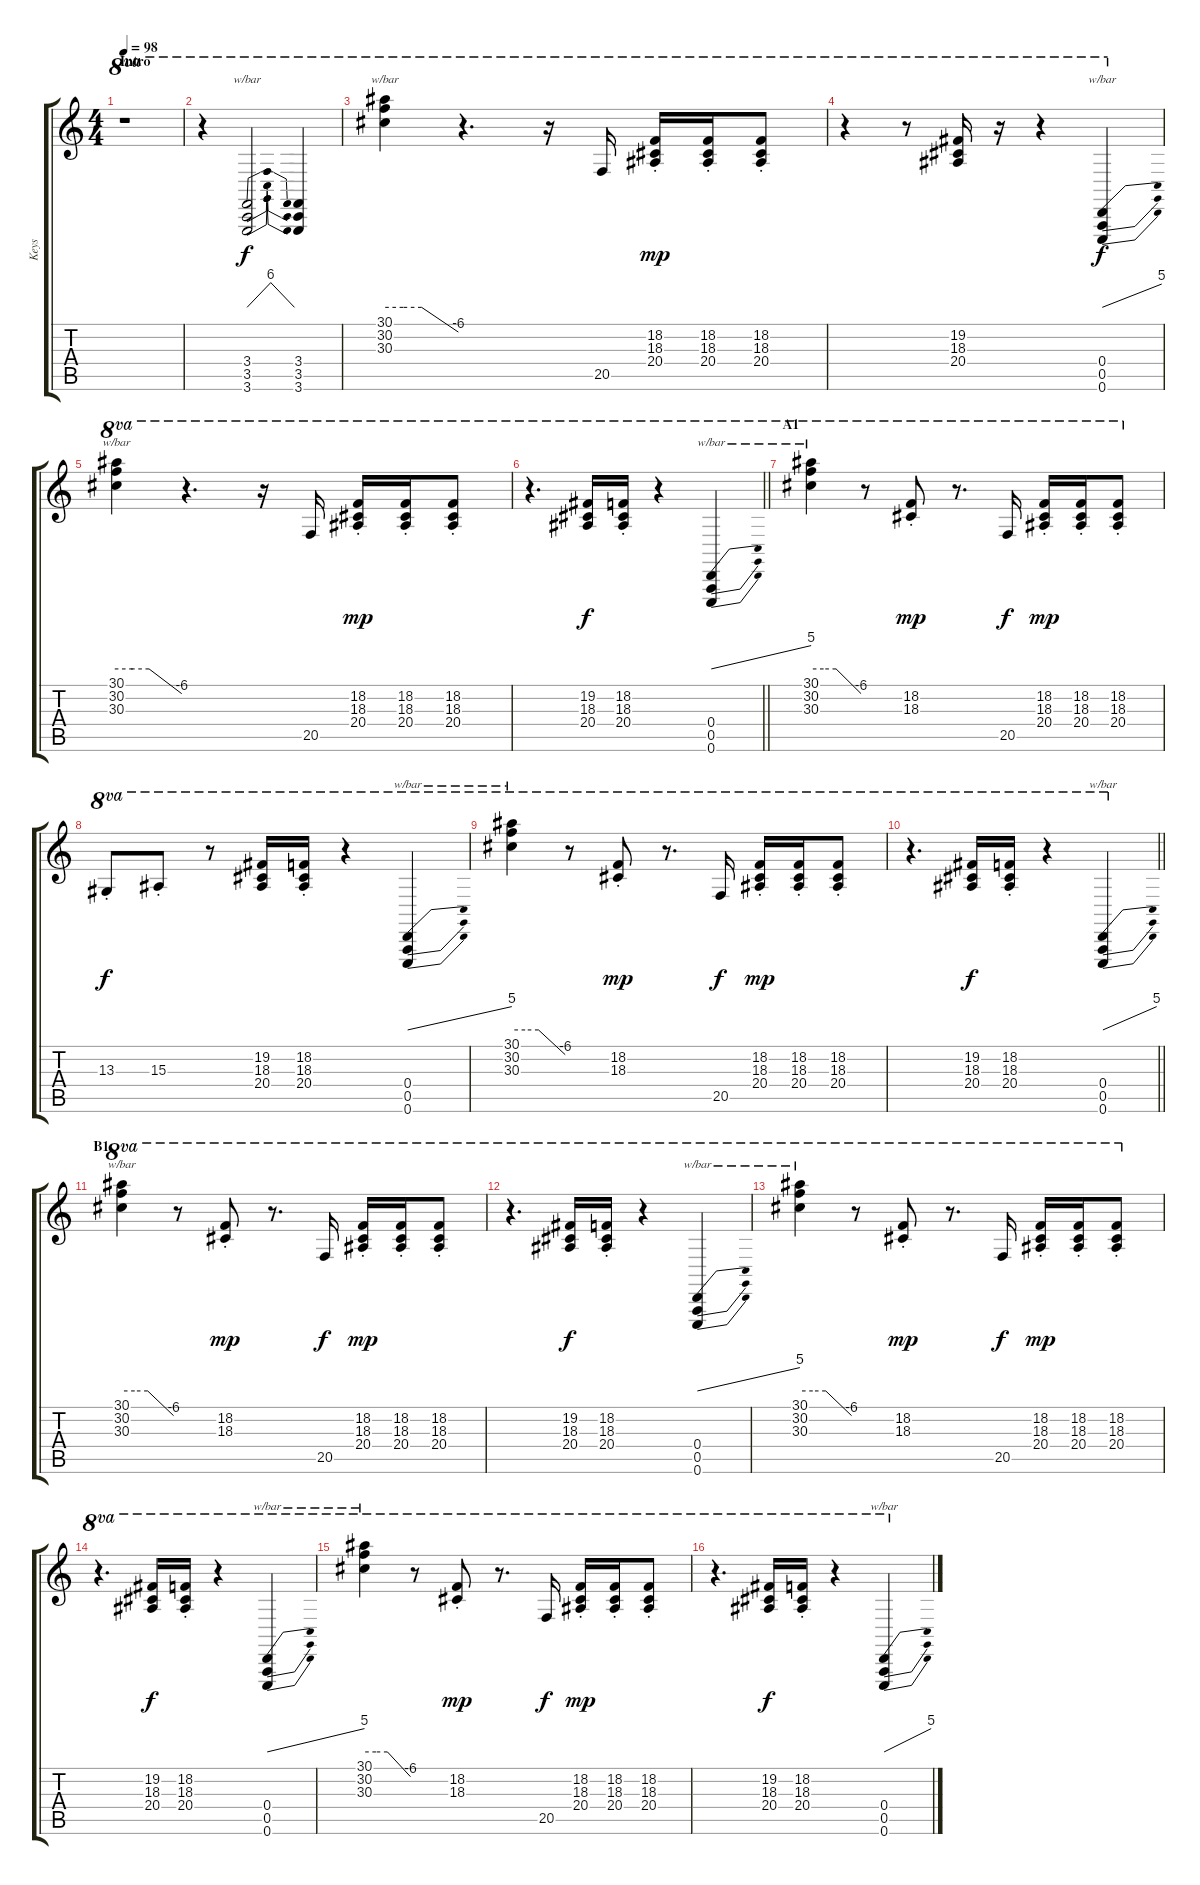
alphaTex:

\track ("Keys" "Keys") {instrument rockorgan}
\staff {score tabs}
\tuning (E4 B3 G3 D3 A2 E2) {hide}
\ts (4 4)
\section ("" "Intro")
\tempo 98
\clef g2
\ks c
r.1{ot 8va dy f instrument rockorgan} |
r.4{ot 8va} (3.4 3.5 3.6).2{tbe (dip default 0 0 30 24 60 0) ot 8va} (3.4 3.5 3.6).4{ot 8va} |
(30.1 30.2 30.3).4{tbe (custom default 0 0 15 0 30 0 60 -24) ot 8va} r.4{d ot 8va} r.16{ot 8va} 20.5.16{ot 8va} (18.2{st} 18.3{st} 20.4{st}).16{ot 8va dy mp} (18.2{st} 18.3{st} 20.4{st}).16{ot 8va} (18.2{st} 18.3{st} 20.4{st}).8{ot 8va} |
r.4{ot 8va} r.8{ot 8va} (19.2 18.3 20.4).16{ot 8va} r.16{ot 8va} r.4{ot 8va} (0.4 0.5 0.6).4{tbe (dive default 0 0 60 20) ot 8va dy f} |
(30.1 30.2 30.3).4{tbe (custom default 0 0 15 0 30 0 60 -24) ot 8va} r.4{d ot 8va} r.16{ot 8va} 20.5.16{ot 8va} (18.2{st} 18.3{st} 20.4{st}).16{ot 8va dy mp} (18.2{st} 18.3{st} 20.4{st}).16{ot 8va} (18.2{st} 18.3{st} 20.4{st}).8{ot 8va} |
\barLineRight lightlight
r.4{d ot 8va} (19.2 18.3 20.4).16{ot 8va dy f} (18.2{st} 18.3{st} 20.4{st}).16{ot 8va} r.4{ot 8va} (0.4 0.5 0.6).4{tbe (dive default 0 0 60 20) ot 8va} |
\section ("" "A1")
(30.1 30.2 30.3).4{tbe (custom default 0 0 15 0 30 0 60 -24) ot 8va} r.8{ot 8va} (18.2{st} 18.3{st}).8{ot 8va dy mp} r.8{d ot 8va} 20.5.16{ot 8va dy f} (18.2{st} 18.3{st} 20.4{st}).16{ot 8va dy mp} (18.2{st} 18.3{st} 20.4{st}).16{ot 8va} (18.2{st} 18.3{st} 20.4{st}).8{ot 8va} |
13.3{st}.8{ot 8va dy f} 15.3{st}.8{ot 8va} r.8{ot 8va} (19.2 18.3 20.4).16{ot 8va} (18.2{st} 18.3{st} 20.4{st}).16{ot 8va} r.4{ot 8va} (0.4 0.5 0.6).4{tbe (dive default 0 0 60 20) ot 8va} |
(30.1 30.2 30.3).4{tbe (custom default 0 0 15 0 30 0 60 -24) ot 8va} r.8{ot 8va} (18.2{st} 18.3{st}).8{ot 8va dy mp} r.8{d ot 8va} 20.5.16{ot 8va dy f} (18.2{st} 18.3{st} 20.4{st}).16{ot 8va dy mp} (18.2{st} 18.3{st} 20.4{st}).16{ot 8va} (18.2{st} 18.3{st} 20.4{st}).8{ot 8va} |
\barLineRight lightlight
r.4{d ot 8va} (19.2 18.3 20.4).16{ot 8va dy f} (18.2{st} 18.3{st} 20.4{st}).16{ot 8va} r.4{ot 8va} (0.4 0.5 0.6).4{tbe (dive default 0 0 60 20) ot 8va} |
\section ("" "B1")
(30.1 30.2 30.3).4{tbe (custom default 0 0 15 0 30 0 60 -24) ot 8va} r.8{ot 8va} (18.2{st} 18.3{st}).8{ot 8va dy mp} r.8{d ot 8va} 20.5.16{ot 8va dy f} (18.2{st} 18.3{st} 20.4{st}).16{ot 8va dy mp} (18.2{st} 18.3{st} 20.4{st}).16{ot 8va} (18.2{st} 18.3{st} 20.4{st}).8{ot 8va} |
r.4{d ot 8va} (19.2 18.3 20.4).16{ot 8va dy f} (18.2{st} 18.3{st} 20.4{st}).16{ot 8va} r.4{ot 8va} (0.4 0.5 0.6).4{tbe (dive default 0 0 60 20) ot 8va} |
(30.1 30.2 30.3).4{tbe (custom default 0 0 15 0 30 0 60 -24) ot 8va} r.8{ot 8va} (18.2{st} 18.3{st}).8{ot 8va dy mp} r.8{d ot 8va} 20.5.16{ot 8va dy f} (18.2{st} 18.3{st} 20.4{st}).16{ot 8va dy mp} (18.2{st} 18.3{st} 20.4{st}).16{ot 8va} (18.2{st} 18.3{st} 20.4{st}).8{ot 8va} |
r.4{d ot 8va} (19.2 18.3 20.4).16{ot 8va dy f} (18.2{st} 18.3{st} 20.4{st}).16{ot 8va} r.4{ot 8va} (0.4 0.5 0.6).4{tbe (dive default 0 0 60 20) ot 8va} |
(30.1 30.2 30.3).4{tbe (custom default 0 0 15 0 30 0 60 -24) ot 8va} r.8{ot 8va} (18.2{st} 18.3{st}).8{ot 8va dy mp} r.8{d ot 8va} 20.5.16{ot 8va dy f} (18.2{st} 18.3{st} 20.4{st}).16{ot 8va dy mp} (18.2{st} 18.3{st} 20.4{st}).16{ot 8va} (18.2{st} 18.3{st} 20.4{st}).8{ot 8va} |
r.4{d ot 8va} (19.2 18.3 20.4).16{ot 8va dy f} (18.2{st} 18.3{st} 20.4{st}).16{ot 8va} r.4{ot 8va} (0.4 0.5 0.6).4{tbe (dive default 0 0 60 20) ot 8va}
